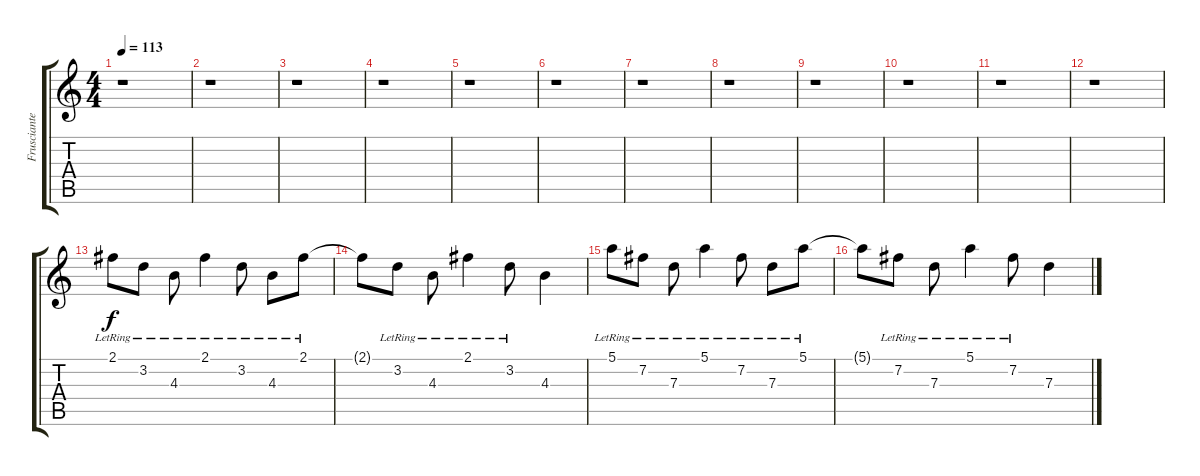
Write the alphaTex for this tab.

\track ("Frusciante 2" "Frusciante") {instrument electricguitarclean}
\staff {score tabs}
\tuning (E4 B3 G3 D3 A2 E2) {hide}
\ts (4 4)
\tempo 113
\clef g2
\ks c
r.1{dy f} |
r.1 |
r.1 |
r.1 |
r.1 |
r.1 |
r.1 |
r.1 |
r.1 |
r.1 |
r.1 |
r.1 |
2.1{lr}.8 3.2{lr}.8 4.3{lr}.8 2.1{lr}.4 3.2{lr}.8 4.3{lr}.8 2.1{lr}.8 |
2.1{t}.8 3.2{lr}.8 4.3{lr}.8 2.1{lr}.4 3.2{lr}.8 4.3.4 |
5.1{lr}.8 7.2{lr}.8 7.3{lr}.8 5.1{lr}.4 7.2{lr}.8 7.3{lr}.8 5.1{lr}.8 |
5.1{t}.8 7.2{lr}.8 7.3{lr}.8 5.1{lr}.4 7.2{lr}.8 7.3.4
